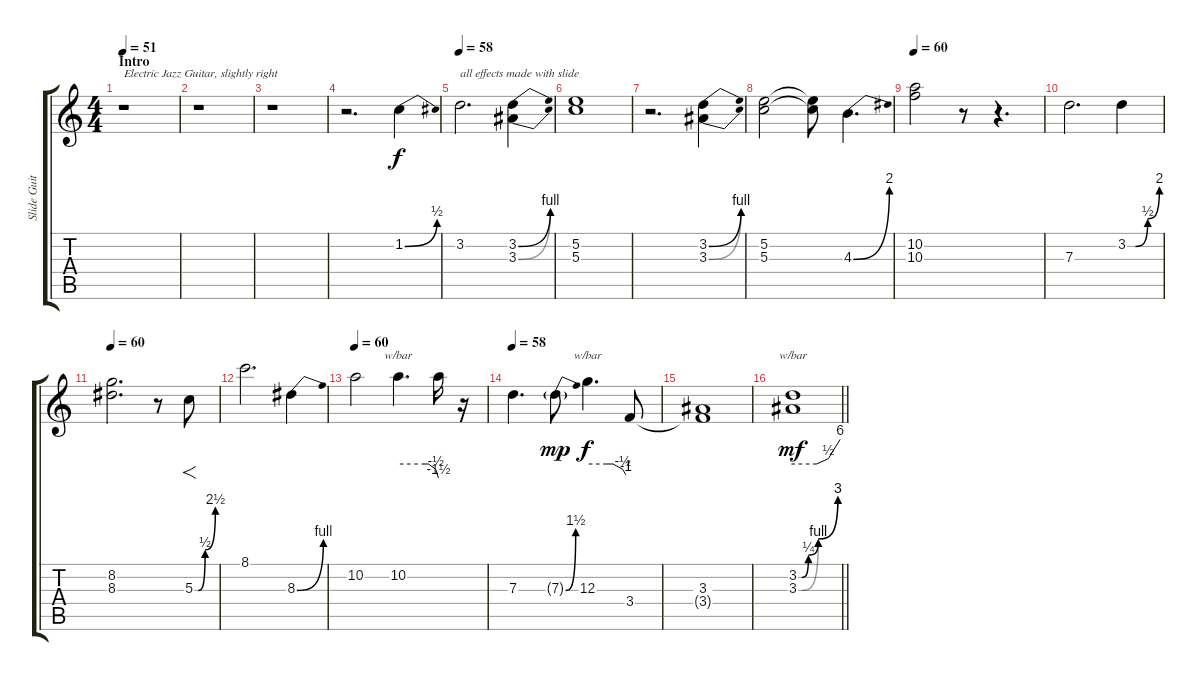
\track ("Slide Guitar L (Gilmour)" "Slide Guit") {instrument electricguitarjazz}
\staff {score tabs}
\tuning (E4 B3 G3 D3 A2 E2) {hide}
\ts (4 4)
\section ("" "Intro")
\tempo 51
\tempo 57
\tempo 51
\clef g2
\ks c
r.1{txt "Electric Jazz Guitar, slightly right" dy f volume 11 balance 12 instrument electricguitarjazz} |
r.1 |
r.1 |
r.2{d} 1.2{be (bend 0 0 60 2)}.4 |
\tempo 58
3.2.2{d txt "all effects made with slide"} (3.2{be (bend 0 0 60 4)} 3.3{be (bend 0 0 60 4)}).4 |
(5.2 5.3).1 |
r.2{d} (3.2{be (bend 0 0 60 4)} 3.3{be (bend 0 0 60 4)}).4 |
(5.2 5.3).2 (5.2{t} 5.3{t}).8 4.3{be (bend 0 0 60 8)}.4{d} |
\tempo 60
(10.2 10.3).2 r.8 r.4{d} |
7.3.2{d} 3.2{be (custom 0 0 15 0 38 2 60 8)}.4 |
\tempo 60
(8.2 8.3).2{d} r.8 5.3{be (custom 0 0 10 0 30 2 60 10)}.8{f} |
8.1.2{d} 8.3{be (bend 0 0 60 4)}.4 |
\tempo 60
10.2.2 10.2.4{d tbe (custom default 0 0 40 0 45 0 56 -2 60 -6)} 10.2{t}.16 r.16 |
\tempo 58
7.3.4{d} 7.3{be (bend 0 0 60 6) g}.8{dy mp} 12.3.4{d tbe (custom default 0 0 30 0 40 0 55 -2 60 -4) dy f} 3.4.8 |
(3.3 3.4{t}).1 |
\barLineRight lightlight
(3.2{be (custom 0 0 5 0 15 1 30 4 60 12)} 3.3{be (custom 0 0 5 0 30 4 60 12)}).1{tbe (custom default 0 0 30 0 45 2 60 24) dy mf}
